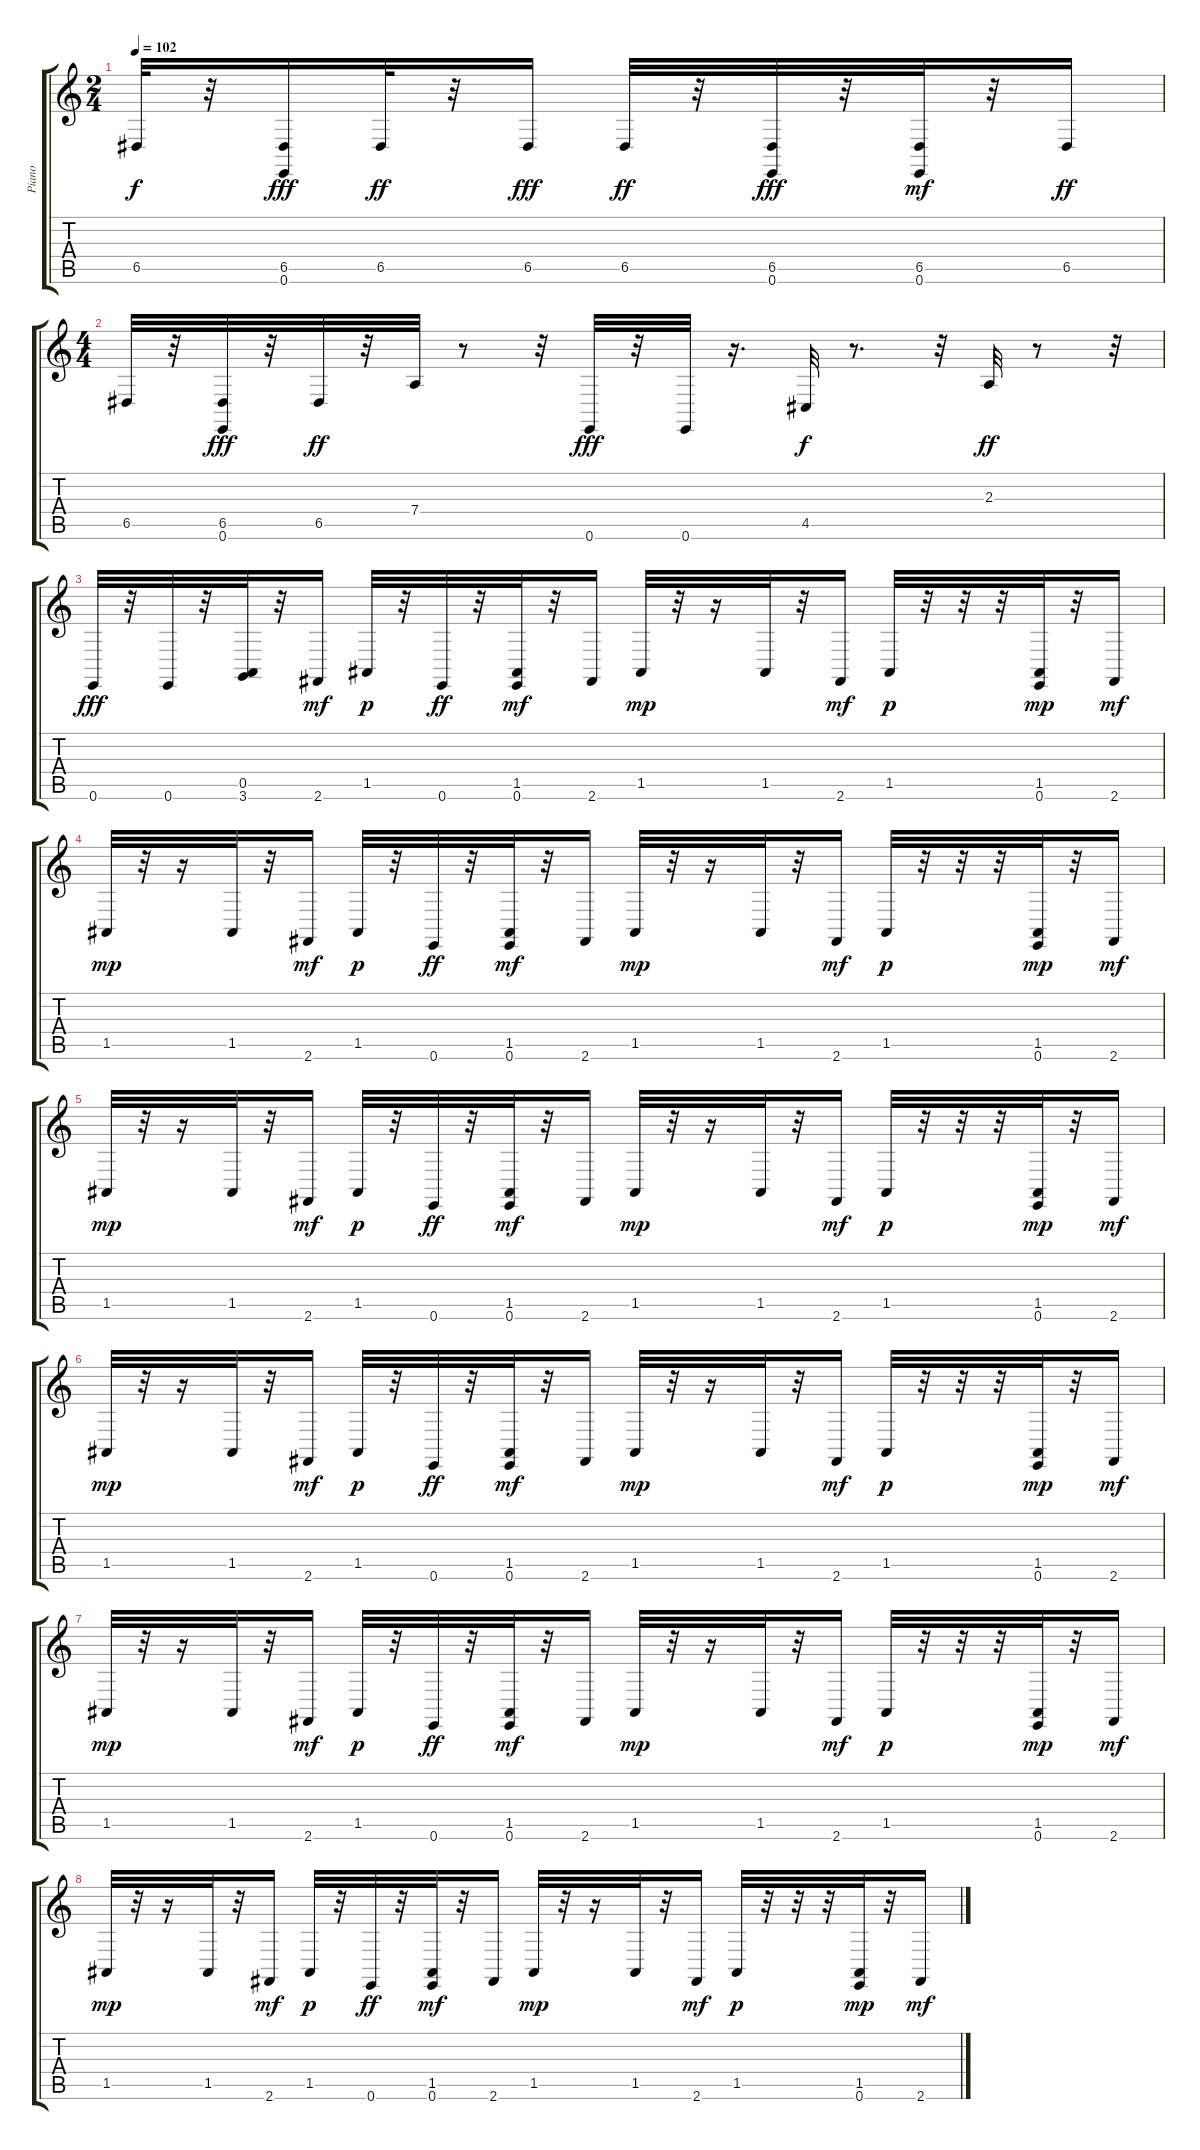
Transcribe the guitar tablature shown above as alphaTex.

\track ("Piano" "Piano") {instrument acousticgrandpiano}
\staff {score tabs}
\tuning (E4 B3 G3 D3 A2 E2) {hide}
\ts (2 4)
\tempo 102
\clef g2
\ks c
6.5.32{dy f} r.32 (6.5 0.6).16{dy fff} 6.5.32{dy ff} r.32 6.5.16{dy fff} 6.5.32{dy ff} r.32 (6.5 0.6).32{dy fff} r.32 (6.5 0.6).32{dy mf} r.32 6.5.16{dy ff} |
\ts (4 4)
6.5.32 r.32 (6.5 0.6).32{dy fff} r.32 6.5.32{dy ff} r.32 7.4.32 r.8 r.32 0.6.32{dy fff} r.32 0.6.32 r.16{d} 4.5.32{dy f} r.8{d} r.32 2.3.32{dy ff} r.8 r.32 |
0.6.32{dy fff} r.32 0.6.32 r.32 (0.5 3.6).32 r.32 2.6.16{dy mf} 1.5.32{dy p} r.32 0.6.32{dy ff} r.32 (1.5 0.6).32{dy mf} r.32 2.6.16 1.5.32{dy mp} r.32 r.16 1.5.32 r.32 2.6.16{dy mf} 1.5.32{dy p} r.32 r.32 r.32 (1.5 0.6).32{dy mp} r.32 2.6.16{dy mf} |
1.5.32{dy mp} r.32 r.16 1.5.32 r.32 2.6.16{dy mf} 1.5.32{dy p} r.32 0.6.32{dy ff} r.32 (1.5 0.6).32{dy mf} r.32 2.6.16 1.5.32{dy mp} r.32 r.16 1.5.32 r.32 2.6.16{dy mf} 1.5.32{dy p} r.32 r.32 r.32 (1.5 0.6).32{dy mp} r.32 2.6.16{dy mf} |
1.5.32{dy mp} r.32 r.16 1.5.32 r.32 2.6.16{dy mf} 1.5.32{dy p} r.32 0.6.32{dy ff} r.32 (1.5 0.6).32{dy mf} r.32 2.6.16 1.5.32{dy mp} r.32 r.16 1.5.32 r.32 2.6.16{dy mf} 1.5.32{dy p} r.32 r.32 r.32 (1.5 0.6).32{dy mp} r.32 2.6.16{dy mf} |
1.5.32{dy mp} r.32 r.16 1.5.32 r.32 2.6.16{dy mf} 1.5.32{dy p} r.32 0.6.32{dy ff} r.32 (1.5 0.6).32{dy mf} r.32 2.6.16 1.5.32{dy mp} r.32 r.16 1.5.32 r.32 2.6.16{dy mf} 1.5.32{dy p} r.32 r.32 r.32 (1.5 0.6).32{dy mp} r.32 2.6.16{dy mf} |
1.5.32{dy mp} r.32 r.16 1.5.32 r.32 2.6.16{dy mf} 1.5.32{dy p} r.32 0.6.32{dy ff} r.32 (1.5 0.6).32{dy mf} r.32 2.6.16 1.5.32{dy mp} r.32 r.16 1.5.32 r.32 2.6.16{dy mf} 1.5.32{dy p} r.32 r.32 r.32 (1.5 0.6).32{dy mp} r.32 2.6.16{dy mf} |
1.5.32{dy mp} r.32 r.16 1.5.32 r.32 2.6.16{dy mf} 1.5.32{dy p} r.32 0.6.32{dy ff} r.32 (1.5 0.6).32{dy mf} r.32 2.6.16 1.5.32{dy mp} r.32 r.16 1.5.32 r.32 2.6.16{dy mf} 1.5.32{dy p} r.32 r.32 r.32 (1.5 0.6).32{dy mp} r.32 2.6.16{dy mf}
